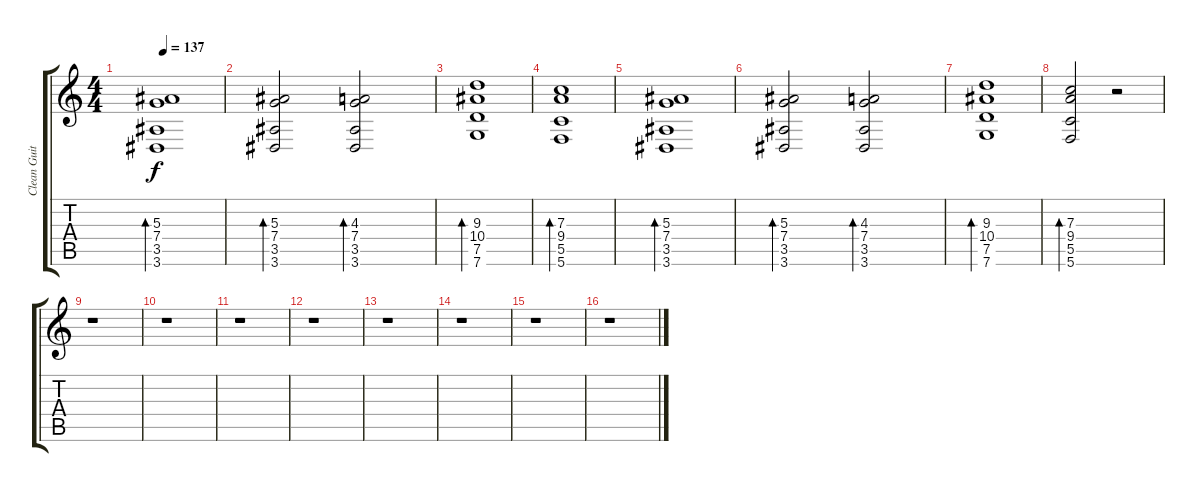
\track ("Clean Guitar 2" "Clean Guit") {instrument electricguitarjazz}
\staff {score tabs}
\tuning (D4 A3 F3 C3 G2 C2) {hide}
\ts (4 4)
\tempo 137
\clef g2
\ks c
(5.3 7.4 3.5 3.6).1{bd 480 dy f instrument electricguitarjazz} |
(5.3 7.4 3.5 3.6).2{bd 480} (4.3 7.4 3.5 3.6).2{bd 480} |
(9.3 10.4 7.5 7.6).1{bd 480} |
(7.3 9.4 5.5 5.6).1{bd 480} |
(5.3 7.4 3.5 3.6).1{bd 480} |
(5.3 7.4 3.5 3.6).2{bd 480} (4.3 7.4 3.5 3.6).2{bd 480} |
(9.3 10.4 7.5 7.6).1{bd 480} |
(7.3 9.4 5.5 5.6).2{bd 480} r.2 |
r.1 |
r.1 |
r.1 |
r.1 |
r.1 |
r.1 |
r.1 |
r.1
